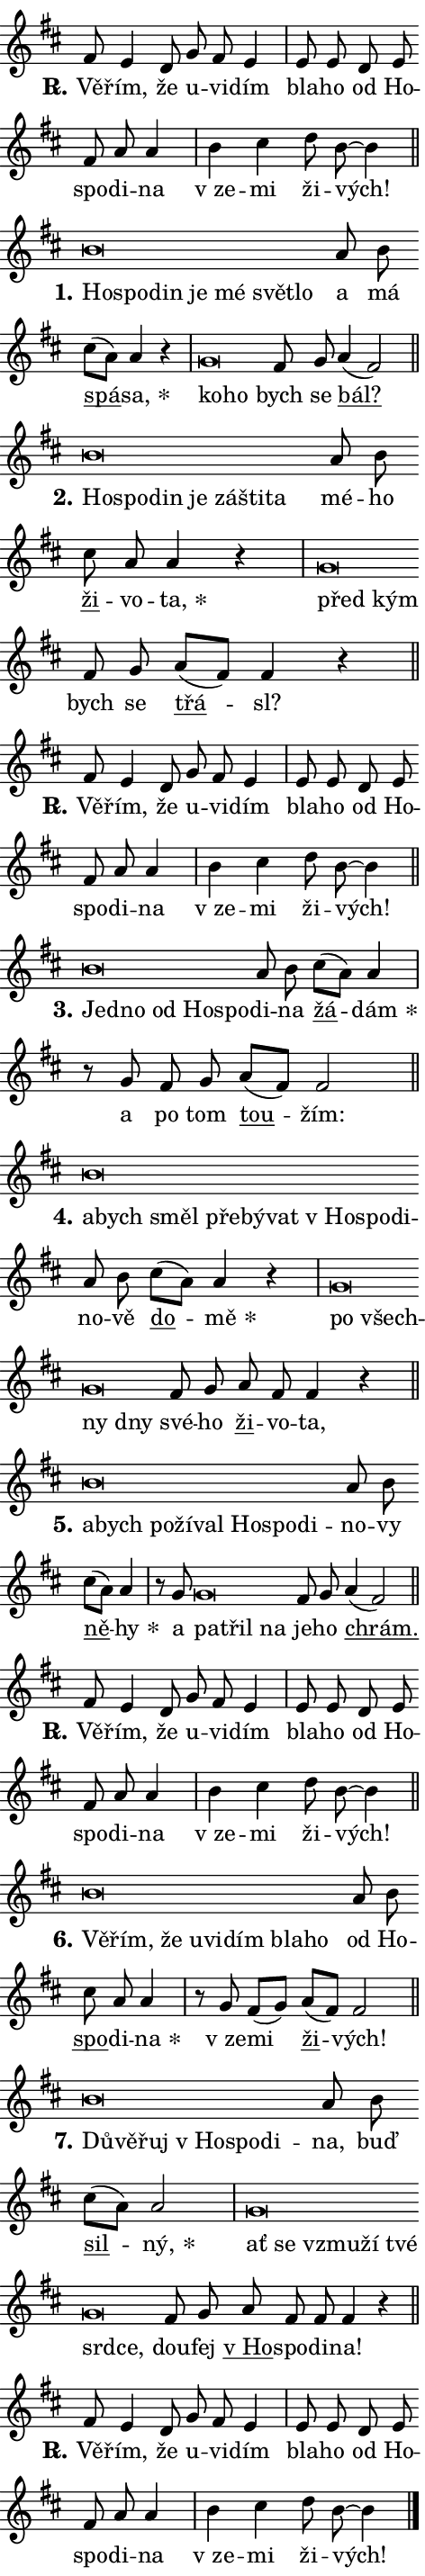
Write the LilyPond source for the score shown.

\version "2.24.0"
\header { tagline = "" }
\paper {
  indent = 0\cm
  top-margin = 0\cm
  right-margin = 0.13\cm % to fit lyric hyphens
  bottom-margin = 0\cm
  left-margin = 0\cm
  paper-width = 8\cm
  page-breaking = #ly:one-page-breaking
  system-system-spacing.basic-distance = #11
  score-system-spacing.basic-distance = #11
  ragged-last = ##f
}


%% Author: Thomas Morley
%% https://lists.gnu.org/archive/html/lilypond-user/2020-05/msg00002.html
#(define (line-position grob)
"Returns position of @var[grob} in current system:
   @code{'start}, if at first time-step
   @code{'end}, if at last time-step
   @code{'middle} otherwise
"
  (let* ((col (ly:item-get-column grob))
         (ln (ly:grob-object col 'left-neighbor))
         (rn (ly:grob-object col 'right-neighbor))
         (col-to-check-left (if (ly:grob? ln) ln col))
         (col-to-check-right (if (ly:grob? rn) rn col))
         (break-dir-left
           (and
             (ly:grob-property col-to-check-left 'non-musical #f)
             (ly:item-break-dir col-to-check-left)))
         (break-dir-right
           (and
             (ly:grob-property col-to-check-right 'non-musical #f)
             (ly:item-break-dir col-to-check-right))))
        (cond ((eqv? 1 break-dir-left) 'start)
              ((eqv? -1 break-dir-right) 'end)
              (else 'middle))))

#(define (tranparent-at-line-position vctor)
  (lambda (grob)
  "Relying on @code{line-position} select the relevant enry from @var{vctor}.
Used to determine transparency,"
    (case (line-position grob)
      ((end) (not (vector-ref vctor 0)))
      ((middle) (not (vector-ref vctor 1)))
      ((start) (not (vector-ref vctor 2))))))

noteHeadBreakVisibility =
#(define-music-function (break-visibility)(vector?)
"Makes @code{NoteHead}s transparent relying on @var{break-visibility}"
#{
  \override NoteHead.transparent =
    #(tranparent-at-line-position break-visibility)
#})

#(define delete-ledgers-for-transparent-note-heads
  (lambda (grob)
    "Reads whether a @code{NoteHead} is transparent.
If so this @code{NoteHead} is removed from @code{'note-heads} from
@var{grob}, which is supposed to be @code{LedgerLineSpanner}.
As a result ledgers are not printed for this @code{NoteHead}"
    (let* ((nhds-array (ly:grob-object grob 'note-heads))
           (nhds-list
             (if (ly:grob-array? nhds-array)
                 (ly:grob-array->list nhds-array)
                 '()))
           ;; Relies on the transparent-property being done before
           ;; Staff.LedgerLineSpanner.after-line-breaking is executed.
           ;; This is fragile ...
           (to-keep
             (remove
               (lambda (nhd)
                 (ly:grob-property nhd 'transparent #f))
               nhds-list)))
      ;; TODO find a better method to iterate over grob-arrays, similiar
      ;; to filter/remove etc for lists
      ;; For now rebuilt from scratch
      (set! (ly:grob-object grob 'note-heads)  '())
      (for-each
        (lambda (nhd)
          (ly:pointer-group-interface::add-grob grob 'note-heads nhd))
        to-keep))))

squashNotes = {
  \override NoteHead.X-extent = #'(-0.2 . 0.2)
  \override NoteHead.Y-extent = #'(-0.75 . 0)
  \override NoteHead.stencil =
    #(lambda (grob)
       (let ((pos (ly:grob-property grob 'staff-position)))
         (begin
           (if (< pos -7) (display "ERROR: Lower brevis then expected\n") (display ""))
           (if (<= pos -6) ly:text-interface::print ly:note-head::print))))
}
unSquashNotes = {
  \revert NoteHead.X-extent
  \revert NoteHead.Y-extent
  \revert NoteHead.stencil
}

hideNotes = \noteHeadBreakVisibility #begin-of-line-visible
unHideNotes = \noteHeadBreakVisibility #all-visible

% work-around for resetting accidentals
% https://lilypond.org/doc/v2.23/Documentation/notation/displaying-rhythms#unmetered-music
cadenzaMeasure = {
  \cadenzaOff
  \partial 1024 s1024
  \cadenzaOn
}

#(define-markup-command (accent layout props text) (markup?)
  "Underline accented syllable"
  (interpret-markup layout props
    #{\markup \override #'(offset . 4.3) \underline { #text }#}))

responsum = \markup \concat {
  "R" \hspace #-1.05 \path #0.1 #'((moveto 0 0.07) (lineto 0.9 0.8)) \hspace #0.05 "."
}

spaceSize = #0.6828661417322834 % exact space size for TeX Gyre Schola

\layout {
  \context {
    \Staff
    \remove "Time_signature_engraver"
    \override LedgerLineSpanner.after-line-breaking = #delete-ledgers-for-transparent-note-heads
  }
  \context {
    \Lyrics {
      \override LyricSpace.minimum-distance = \spaceSize
      \override LyricText.font-name = #"TeX Gyre Schola"
      \override LyricText.font-size = 1
      \override StanzaNumber.font-name = #"TeX Gyre Schola Bold"
      \override StanzaNumber.font-size = 1
    }
  }
  \context {
    \Score 
    \override NoteHead.text =
      #(lambda (grob) 
        (let ((pos (ly:grob-property grob 'staff-position)))
          #{\markup {
            \combine
              \halign #-0.55 \raise #(if (= pos -6) 0 0.5) \override #'(thickness . 2) \draw-line #'(3.2 . 0)
              \musicglyph "noteheads.sM1"
          }#}))
  }
}

% magnetic-lyrics.ily
%
%   written by
%     Jean Abou Samra <jean@abou-samra.fr>
%     Werner Lemberg <wl@gnu.org>
%
%   adapted by
%     Jiri Hon <jiri.hon@gmail.com>
%
% Version 2022-Apr-15

% https://www.mail-archive.com/lilypond-user@gnu.org/msg149350.html

#(define (Left_hyphen_pointer_engraver context)
   "Collect syllable-hyphen-syllable occurrences in lyrics and store
them in properties.  This engraver only looks to the left.  For
example, if the lyrics input is @code{foo -- bar}, it does the
following.

@itemize @bullet
@item
Set the @code{text} property of the @code{LyricHyphen} grob between
@q{foo} and @q{bar} to @code{foo}.

@item
Set the @code{left-hyphen} property of the @code{LyricText} grob with
text @q{foo} to the @code{LyricHyphen} grob between @q{foo} and
@q{bar}.
@end itemize

Use this auxiliary engraver in combination with the
@code{lyric-@/text::@/apply-@/magnetic-@/offset!} hook."
   (let ((hyphen #f)
         (text #f))
     (make-engraver
      (acknowledgers
       ((lyric-syllable-interface engraver grob source-engraver)
        (set! text grob)))
      (end-acknowledgers
       ((lyric-hyphen-interface engraver grob source-engraver)
        ;(when (not (grob::has-interface grob 'lyric-space-interface))
          (set! hyphen grob)));)
      ((stop-translation-timestep engraver)
       (when (and text hyphen)
         (ly:grob-set-object! text 'left-hyphen hyphen))
       (set! text #f)
       (set! hyphen #f)))))

#(define (lyric-text::apply-magnetic-offset! grob)
   "If the space between two syllables is less than the value in
property @code{LyricText@/.details@/.squash-threshold}, move the right
syllable to the left so that it gets concatenated with the left
syllable.

Use this function as a hook for
@code{LyricText@/.after-@/line-@/breaking} if the
@code{Left_@/hyphen_@/pointer_@/engraver} is active."
   (let ((hyphen (ly:grob-object grob 'left-hyphen #f)))
     (when hyphen
       (let ((left-text (ly:spanner-bound hyphen LEFT)))
         (when (grob::has-interface left-text 'lyric-syllable-interface)
           (let* ((common (ly:grob-common-refpoint grob left-text X))
                  (this-x-ext (ly:grob-extent grob common X))
                  (left-x-ext
                   (begin
                     ;; Trigger magnetism for left-text.
                     (ly:grob-property left-text 'after-line-breaking)
                     (ly:grob-extent left-text common X)))
                  ;; `delta` is the gap width between two syllables.
                  (delta (- (interval-start this-x-ext)
                            (interval-end left-x-ext)))
                  (details (ly:grob-property grob 'details))
                  (threshold (assoc-get 'squash-threshold details 0.2)))
             (when (< delta threshold)
               (let* (;; We have to manipulate the input text so that
                      ;; ligatures crossing syllable boundaries are not
                      ;; disabled.  For languages based on the Latin
                      ;; script this is essentially a beautification.
                      ;; However, for non-Western scripts it can be a
                      ;; necessity.
                      (lt (ly:grob-property left-text 'text))
                      (rt (ly:grob-property grob 'text))
                      (is-space (grob::has-interface hyphen 'lyric-space-interface))
                      (space (if is-space " " ""))
                      (extra-delta (if is-space spaceSize 0))
                      ;; Append new syllable.
                      (ltrt-space (if (and (string? lt) (string? rt))
                                (string-append lt space rt)
                                (make-concat-markup (list lt space rt))))
                      ;; Right-align `ltrt` to the right side.
                      (ltrt-space-markup (grob-interpret-markup
                               grob
                               (make-translate-markup
                                (cons (interval-length this-x-ext) 0)
                                (make-right-align-markup ltrt-space)))))
                 (begin
                   ;; Don't print `left-text`.
                   (ly:grob-set-property! left-text 'stencil #f)
                   ;; Set text and stencil (which holds all collected
                   ;; syllables so far) and shift it to the left.
                   (ly:grob-set-property! grob 'text ltrt-space)
                   (ly:grob-set-property! grob 'stencil ltrt-space-markup)
                   (ly:grob-translate-axis! grob (- (- delta extra-delta)) X))))))))))


#(define (lyric-hyphen::displace-bounds-first grob)
   ;; Make very sure this callback isn't triggered too early.
   (let ((left (ly:spanner-bound grob LEFT))
         (right (ly:spanner-bound grob RIGHT)))
     (ly:grob-property left 'after-line-breaking)
     (ly:grob-property right 'after-line-breaking)
     (ly:lyric-hyphen::print grob)))

squashThreshold = #0.4

\layout {
  \context {
    \Lyrics
    \consists #Left_hyphen_pointer_engraver
    \override LyricText.after-line-breaking =
      #lyric-text::apply-magnetic-offset!
    \override LyricHyphen.stencil = #lyric-hyphen::displace-bounds-first
    \override LyricText.details.squash-threshold = \squashThreshold
    \override LyricHyphen.minimum-distance = 0
    \override LyricHyphen.minimum-length = \squashThreshold
  }
}

squashText = \override LyricText.details.squash-threshold = 9999
unSquashText = \override LyricText.details.squash-threshold = \squashThreshold

leftText = \override LyricText.self-alignment-X = #LEFT
unLeftText = \revert LyricText.self-alignment-X

starOffset = #(lambda (grob) 
                (let ((x_offset (ly:self-alignment-interface::aligned-on-x-parent grob)))
                  (if (= x_offset 0) 0 (+ x_offset 1.2))))

star = #(define-music-function (syllable)(string?)
"Append star separator at the end of a syllable"
#{
  \once \override LyricText.X-offset = #starOffset
  \lyricmode { \markup {
    #syllable
    \override #'((font-name . "TeX Gyre Schola Bold")) \hspace #0.2 \lower #0.65 \larger "*"
  } }
#})

starAccent = #(define-music-function (syllable)(string?)
"Append star separator at the end of a syllable and make accent"
#{
  \once \override LyricText.X-offset = #starOffset
  \lyricmode { \markup {
    \accent #syllable
    \override #'((font-name . "TeX Gyre Schola Bold")) \hspace #0.2 \lower #0.65 \larger "*"
  } }
#})

breath = #(define-music-function (syllable)(string?)
"Append breathing indicator at the end of a syllable"
#{
  \lyricmode { \markup { #syllable "+" } }
#})

optionalBreath = #(define-music-function (syllable)(string?)
"Append optional breathing indicator at the end of a syllable"
#{
  \lyricmode { \markup { #syllable "(+)" } }
#})


\score {
    <<
        \new Voice = "melody" { \cadenzaOn \key d \major \relative { fis'8 e4 d8 g fis e4 \cadenzaMeasure \bar "|" e8 e d e \bar "" fis a a4 \cadenzaMeasure \bar "|" b cis d8 b~ b4 \cadenzaMeasure \bar "||" \break } }
        \new Lyrics \lyricsto "melody" { \lyricmode { \set stanza = \responsum
Vě -- řím, že u -- vi -- dím bla -- ho od Ho -- spo -- di -- na "v ze" -- mi ži -- vých! } }
    >>
    \layout {}
}

\score {
    <<
        \new Voice = "melody" { \cadenzaOn \key d \major \relative { \squashNotes b'\breve*1/16 \hideNotes \breve*1/16 \bar "" \breve*1/16 \bar "" \breve*1/16 \bar "" \breve*1/16 \bar "" \breve*1/16 \breve*1/16 \bar "" \unHideNotes \unSquashNotes a8 b \bar "" cis[( a)] a4 r \cadenzaMeasure \bar "|" \squashNotes g\breve*1/16 \hideNotes \breve*1/16 \bar "" \unHideNotes \unSquashNotes fis8 g \bar "" a4(fis2) \cadenzaMeasure \bar "||" \break } }
        \new Lyrics \lyricsto "melody" { \lyricmode { \set stanza = "1."
\leftText Ho -- \squashText spo -- din je mé svět -- lo \unLeftText \unSquashText a má \markup \accent spá -- \star sa, \leftText ko -- \squashText ho \unLeftText \unSquashText bych se \markup \accent bál? } }
    >>
    \layout {}
}

\score {
    <<
        \new Voice = "melody" { \cadenzaOn \key d \major \relative { \squashNotes b'\breve*1/16 \hideNotes \breve*1/16 \bar "" \breve*1/16 \bar "" \breve*1/16 \bar "" \breve*1/16 \bar "" \breve*1/16 \breve*1/16 \bar "" \unHideNotes \unSquashNotes a8 b \bar "" cis a a4 r \cadenzaMeasure \bar "|" \squashNotes g\breve*1/16 \hideNotes \breve*1/16 \bar "" \unHideNotes \unSquashNotes fis8 g \bar "" a[(fis)] fis4 r \cadenzaMeasure \bar "||" \break } }
        \new Lyrics \lyricsto "melody" { \lyricmode { \set stanza = "2."
\leftText Ho -- \squashText spo -- din je zá -- šti -- ta \unLeftText \unSquashText mé -- ho \markup \accent ži -- vo -- \star ta, \leftText před \squashText kým \unLeftText \unSquashText bych se \markup \accent třá -- sl? } }
    >>
    \layout {}
}

\score {
    <<
        \new Voice = "melody" { \cadenzaOn \key d \major \relative { fis'8 e4 d8 g fis e4 \cadenzaMeasure \bar "|" e8 e d e \bar "" fis a a4 \cadenzaMeasure \bar "|" b cis d8 b~ b4 \cadenzaMeasure \bar "||" \break } }
        \new Lyrics \lyricsto "melody" { \lyricmode { \set stanza = \responsum
Vě -- řím, že u -- vi -- dím bla -- ho od Ho -- spo -- di -- na "v ze" -- mi ži -- vých! } }
    >>
    \layout {}
}

\score {
    <<
        \new Voice = "melody" { \cadenzaOn \key d \major \relative { \squashNotes b'\breve*1/16 \hideNotes \breve*1/16 \bar "" \breve*1/16 \bar "" \breve*1/16 \breve*1/16 \bar "" \unHideNotes \unSquashNotes a8 b \bar "" cis[( a)] a4 \cadenzaMeasure \bar "|" r8 g8 fis8 g \bar "" a[(fis)] fis2 \cadenzaMeasure \bar "||" \break } }
        \new Lyrics \lyricsto "melody" { \lyricmode { \set stanza = "3."
\leftText Jed -- \squashText no od Ho -- spo -- \unLeftText \unSquashText di -- na \markup \accent žá -- \star dám a po tom \markup \accent tou -- žím: } }
    >>
    \layout {}
}

\score {
    <<
        \new Voice = "melody" { \cadenzaOn \key d \major \relative { \squashNotes b'\breve*1/16 \hideNotes \breve*1/16 \bar "" \breve*1/16 \bar "" \breve*1/16 \bar "" \breve*1/16 \bar "" \breve*1/16 \bar "" \breve*1/16 \bar "" \breve*1/16 \breve*1/16 \bar "" \unHideNotes \unSquashNotes a8 b \bar "" cis[( a)] a4 r \cadenzaMeasure \bar "|" \squashNotes g\breve*1/16 \hideNotes \breve*1/16 \bar "" \breve*1/16 \breve*1/16 \bar "" \unHideNotes \unSquashNotes fis8 g \bar "" a fis fis4 r \cadenzaMeasure \bar "||" \break } }
        \new Lyrics \lyricsto "melody" { \lyricmode { \set stanza = "4."
\leftText a -- \squashText bych směl pře -- bý -- vat "v Ho" -- spo -- di -- \unLeftText \unSquashText no -- vě \markup \accent do -- \star mě \leftText po \squashText všech -- ny dny \unLeftText \unSquashText své -- ho \markup \accent ži -- vo -- ta, } }
    >>
    \layout {}
}

\score {
    <<
        \new Voice = "melody" { \cadenzaOn \key d \major \relative { \squashNotes b'\breve*1/16 \hideNotes \breve*1/16 \bar "" \breve*1/16 \bar "" \breve*1/16 \bar "" \breve*1/16 \bar "" \breve*1/16 \bar "" \breve*1/16 \breve*1/16 \bar "" \unHideNotes \unSquashNotes a8 b \bar "" cis[( a)] a4 \cadenzaMeasure \bar "|" r8 g8 \squashNotes g\breve*1/16 \hideNotes \breve*1/16 \breve*1/16 \bar "" \unHideNotes \unSquashNotes fis8 g \bar "" a4(fis2) \cadenzaMeasure \bar "||" \break } }
        \new Lyrics \lyricsto "melody" { \lyricmode { \set stanza = "5."
\leftText a -- \squashText bych po -- ží -- val Ho -- spo -- di -- \unLeftText \unSquashText no -- vy \markup \accent ně -- \star hy a \leftText pa -- \squashText třil na \unLeftText \unSquashText je -- ho \markup \accent chrám. } }
    >>
    \layout {}
}

\score {
    <<
        \new Voice = "melody" { \cadenzaOn \key d \major \relative { fis'8 e4 d8 g fis e4 \cadenzaMeasure \bar "|" e8 e d e \bar "" fis a a4 \cadenzaMeasure \bar "|" b cis d8 b~ b4 \cadenzaMeasure \bar "||" \break } }
        \new Lyrics \lyricsto "melody" { \lyricmode { \set stanza = \responsum
Vě -- řím, že u -- vi -- dím bla -- ho od Ho -- spo -- di -- na "v ze" -- mi ži -- vých! } }
    >>
    \layout {}
}

\score {
    <<
        \new Voice = "melody" { \cadenzaOn \key d \major \relative { \squashNotes b'\breve*1/16 \hideNotes \breve*1/16 \bar "" \breve*1/16 \bar "" \breve*1/16 \bar "" \breve*1/16 \bar "" \breve*1/16 \bar "" \breve*1/16 \breve*1/16 \bar "" \unHideNotes \unSquashNotes a8 b \bar "" cis a a4 \cadenzaMeasure \bar "|" r8 g8 fis8[( g)] \bar "" a[( fis)] fis2 \cadenzaMeasure \bar "||" \break } }
        \new Lyrics \lyricsto "melody" { \lyricmode { \set stanza = "6."
\leftText Vě -- \squashText řím, že u -- vi -- dím bla -- ho \unLeftText \unSquashText od Ho -- \markup \accent spo -- di -- \star na "v ze" -- mi \markup \accent ži -- vých! } }
    >>
    \layout {}
}

\score {
    <<
        \new Voice = "melody" { \cadenzaOn \key d \major \relative { \squashNotes b'\breve*1/16 \hideNotes \breve*1/16 \bar "" \breve*1/16 \bar "" \breve*1/16 \bar "" \breve*1/16 \breve*1/16 \bar "" \unHideNotes \unSquashNotes a8 b \bar "" cis[( a)] a2 \cadenzaMeasure \bar "|" \squashNotes g\breve*1/16 \hideNotes \breve*1/16 \bar "" \breve*1/16 \bar "" \breve*1/16 \bar "" \breve*1/16 \bar "" \breve*1/16 \breve*1/16 \bar "" \unHideNotes \unSquashNotes fis8 g \bar "" a fis fis fis4 r \cadenzaMeasure \bar "||" \break } }
        \new Lyrics \lyricsto "melody" { \lyricmode { \set stanza = "7."
\leftText Dů -- \squashText vě -- řuj "v Ho" -- spo -- di -- \unLeftText \unSquashText na, buď \markup \accent sil -- \star ný, \leftText ať \squashText se vzmu -- ží tvé srd -- ce, \unLeftText \unSquashText dou -- fej \markup \accent "v Ho" -- spo -- di -- na! } }
    >>
    \layout {}
}

\score {
    <<
        \new Voice = "melody" { \cadenzaOn \key d \major \relative { fis'8 e4 d8 g fis e4 \cadenzaMeasure \bar "|" e8 e d e \bar "" fis a a4 \cadenzaMeasure \bar "|" b cis d8 b~ b4 \cadenzaMeasure \bar "||" \break } \bar "|." }
        \new Lyrics \lyricsto "melody" { \lyricmode { \set stanza = \responsum
Vě -- řím, že u -- vi -- dím bla -- ho od Ho -- spo -- di -- na "v ze" -- mi ži -- vých! } }
    >>
    \layout {}
}
